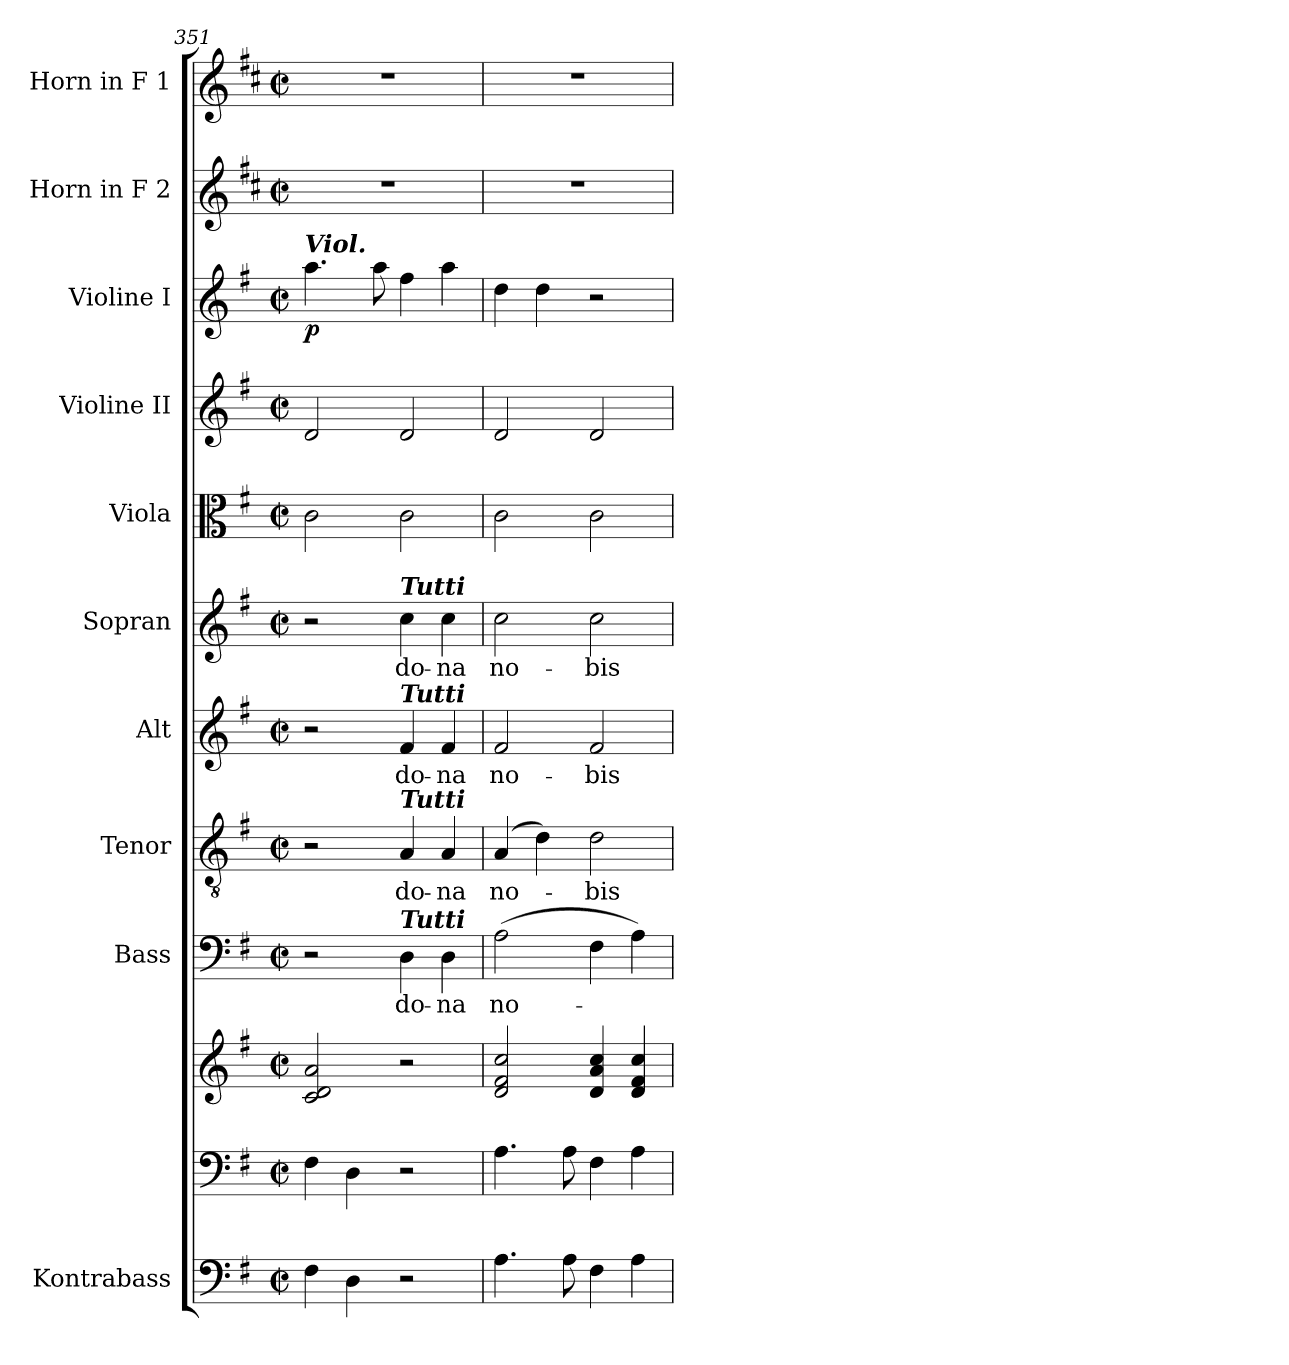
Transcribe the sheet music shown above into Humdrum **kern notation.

**kern	**kern	**kern	**kern	**text	**kern	**text	**kern	**text	**kern	**text	**kern	**kern	**kern	**dynam	**kern	**kern
*part11	*part10	*part10	*part9	*part9	*part8	*part8	*part7	*part7	*part6	*part6	*part5	*part4	*part3	*part3	*part2	*part1
*staff12	*staff11	*staff10	*staff9	*staff9	*staff8	*staff8	*staff7	*staff7	*staff6	*staff6	*staff5	*staff4	*staff3	*staff3	*staff2	*staff1
*I"Kontrabass	*	*	*I"Bass	*	*I"Tenor	*	*I"Alt	*	*I"Sopran	*	*I"Viola	*I"Violine II	*I"Violine I	*	*I"Horn in F 2	*I"Horn in F 1
*I'Kb.	*	*	*I'B.	*	*I'T.	*	*I'A.	*	*I'S.	*	*I'Vla.	*I'Vl. II	*I'Vl. I	*	*	*
!!LO:PB:g=z
*clefF4	*clefF4	*clefG2	*clefF4	*	*clefGv2	*	*clefG2	*	*clefG2	*	*clefC3	*clefG2	*clefG2	*	*clefG2	*clefG2
*ITrd7c12	*	*	*	*	*	*	*	*	*	*	*	*	*	*	*ITrd4c7	*ITrd4c7
*k[f#]	*k[f#]	*k[f#]	*k[f#]	*	*k[f#]	*	*k[f#]	*	*k[f#]	*	*k[f#]	*k[f#]	*k[f#]	*	*k[f#]	*k[f#]
*G:	*G:	*G:	*G:	*	*G:	*	*G:	*	*G:	*	*G:	*G:	*G:	*	*G:	*G:
*M2/2	*M2/2	*M2/2	*M2/2	*	*M2/2	*	*M2/2	*	*M2/2	*	*M2/2	*M2/2	*M2/2	*	*M2/2	*M2/2
*met(c|)	*met(c|)	*met(c|)	*met(c|)	*	*met(c|)	*	*met(c|)	*	*met(c|)	*	*met(c|)	*met(c|)	*met(c|)	*	*met(c|)	*met(c|)
=351	=351	=351	=351	=351	=351	=351	=351	=351	=351	=351	=351	=351	=351	=351	=351	=351
!	!	!	!	!	!	!	!	!	!	!	!	!	!LO:TX:a:Bi:t=Viol.	!	!	!
!	!	!	!	!	!	!	!	!	!	!	!	!	!	!LO:DY:b	!	!
4FF#\	4F#\	2c/ 2d/ 2a/	2r	.	2r	.	2r	.	2r	.	2c\	2d/	4.aa\	p	1r	1r
4DD\	4D\	.	.	.	.	.	.	.	.	.	.	.	.	.	.	.
.	.	.	.	.	.	.	.	.	.	.	.	.	8aa\	.	.	.
!	!	!	!	!	!	!	!	!	!LO:TX:a:Bi:t=Tutti	!	!	!	!	!	!	!
!	!	!	!	!	!	!	!LO:TX:a:Bi:t=Tutti	!	!	!	!	!	!	!	!	!
!	!	!	!	!	!LO:TX:a:Bi:t=Tutti	!	!	!	!	!	!	!	!	!	!	!
!	!	!	!LO:TX:a:Bi:t=Tutti	!	!	!	!	!	!	!	!	!	!	!	!	!
!	!	!	!	!LO:LY:b	!	!LO:LY:b	!	!LO:LY:b	!	!LO:LY:b	!	!	!	!	!	!
2r	2r	2r	4D\	do-	4A/	do-	4f#/	do-	4cc\	do-	2c\	2d/	4ff#\	.	.	.
!	!	!	!	!LO:LY:b	!	!LO:LY:b	!	!LO:LY:b	!	!LO:LY:b	!	!	!	!	!	!
.	.	.	4D\	-na	4A/	-na	4f#/	-na	4cc\	-na	.	.	4aa\	.	.	.
=352	=352	=352	=352	=352	=352	=352	=352	=352	=352	=352	=352	=352	=352	=352	=352	=352
!	!	!	!	!LO:LY:b	!	!LO:LY:b	!	!LO:LY:b	!	!LO:LY:b	!	!	!	!	!	!
4.AA\	4.A\	2d/ 2f#/ 2cc/	(>2A\	no-	(4A/	no-	2f#/	no-	2cc\	no-	2c\	2d/	4dd\	.	1r	1r
.	.	.	.	.	4d\)	.	.	.	.	.	.	.	4dd\	.	.	.
8AA\	8A\	.	.	.	.	.	.	.	.	.	.	.	.	.	.	.
!	!	!	!	!	!	!LO:LY:b	!	!LO:LY:b	!	!LO:LY:b	!	!	!	!	!	!
4FF#\	4F#\	4d/ 4a/ 4cc/	4F#\	.	2d\	-bis	2f#/	-bis	2cc\	-bis	2c\	2d/	2r	.	.	.
4AA\	4A\	4d/ 4f#/ 4cc/	4A\)	.	.	.	.	.	.	.	.	.	.	.	.	.
=	=	=	=	=	=	=	=	=	=	=	=	=	=	=	=	=
*-	*-	*-	*-	*-	*-	*-	*-	*-	*-	*-	*-	*-	*-	*-	*-	*-
